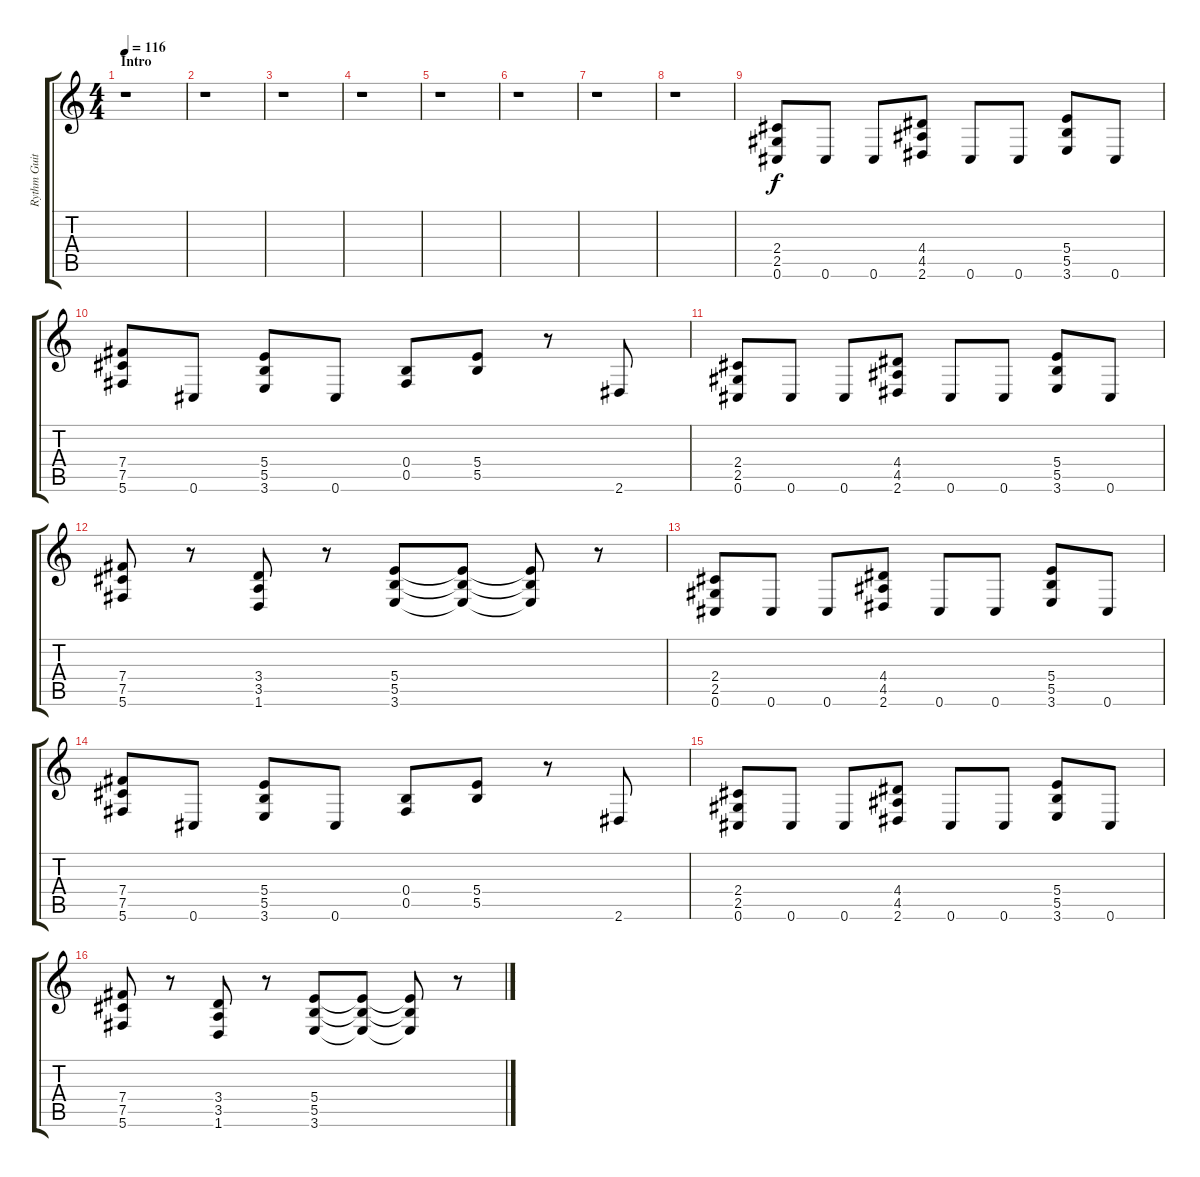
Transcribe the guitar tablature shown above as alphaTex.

\track ("Rythm Guitar" "Rythm Guit") {instrument distortionguitar}
\staff {score tabs}
\tuning (Db4 Ab3 E3 B2 Gb2 Db2) {hide}
\ts (4 4)
\section ("" "Intro")
\tempo 116
\clef g2
\ks c
r.1{dy f instrument distortionguitar} |
r.1 |
r.1 |
r.1 |
r.1 |
r.1 |
r.1 |
r.1 |
(2.4 2.5 0.6).8 0.6.8 0.6.8 (4.4 4.5 2.6).8 0.6.8 0.6.8 (5.4 5.5 3.6).8 0.6.8 |
(7.4 7.5 5.6).8 0.6.8 (5.4 5.5 3.6).8 0.6.8 (0.4 0.5).8 (5.4 5.5).8 r.8 2.6.8 |
(2.4 2.5 0.6).8 0.6.8 0.6.8 (4.4 4.5 2.6).8 0.6.8 0.6.8 (5.4 5.5 3.6).8 0.6.8 |
(7.4 7.5 5.6).8 r.8 (3.4 3.5 1.6).8 r.8 (5.4 5.5 3.6).8 (5.4{t} 5.5{t} 3.6{t}).8 (5.4{t} 5.5{t} 3.6{t}).8 r.8 |
(2.4 2.5 0.6).8 0.6.8 0.6.8 (4.4 4.5 2.6).8 0.6.8 0.6.8 (5.4 5.5 3.6).8 0.6.8 |
(7.4 7.5 5.6).8 0.6.8 (5.4 5.5 3.6).8 0.6.8 (0.4 0.5).8 (5.4 5.5).8 r.8 2.6.8 |
(2.4 2.5 0.6).8 0.6.8 0.6.8 (4.4 4.5 2.6).8 0.6.8 0.6.8 (5.4 5.5 3.6).8 0.6.8 |
(7.4 7.5 5.6).8 r.8 (3.4 3.5 1.6).8 r.8 (5.4 5.5 3.6).8 (5.4{t} 5.5{t} 3.6{t}).8 (5.4{t} 5.5{t} 3.6{t}).8 r.8
